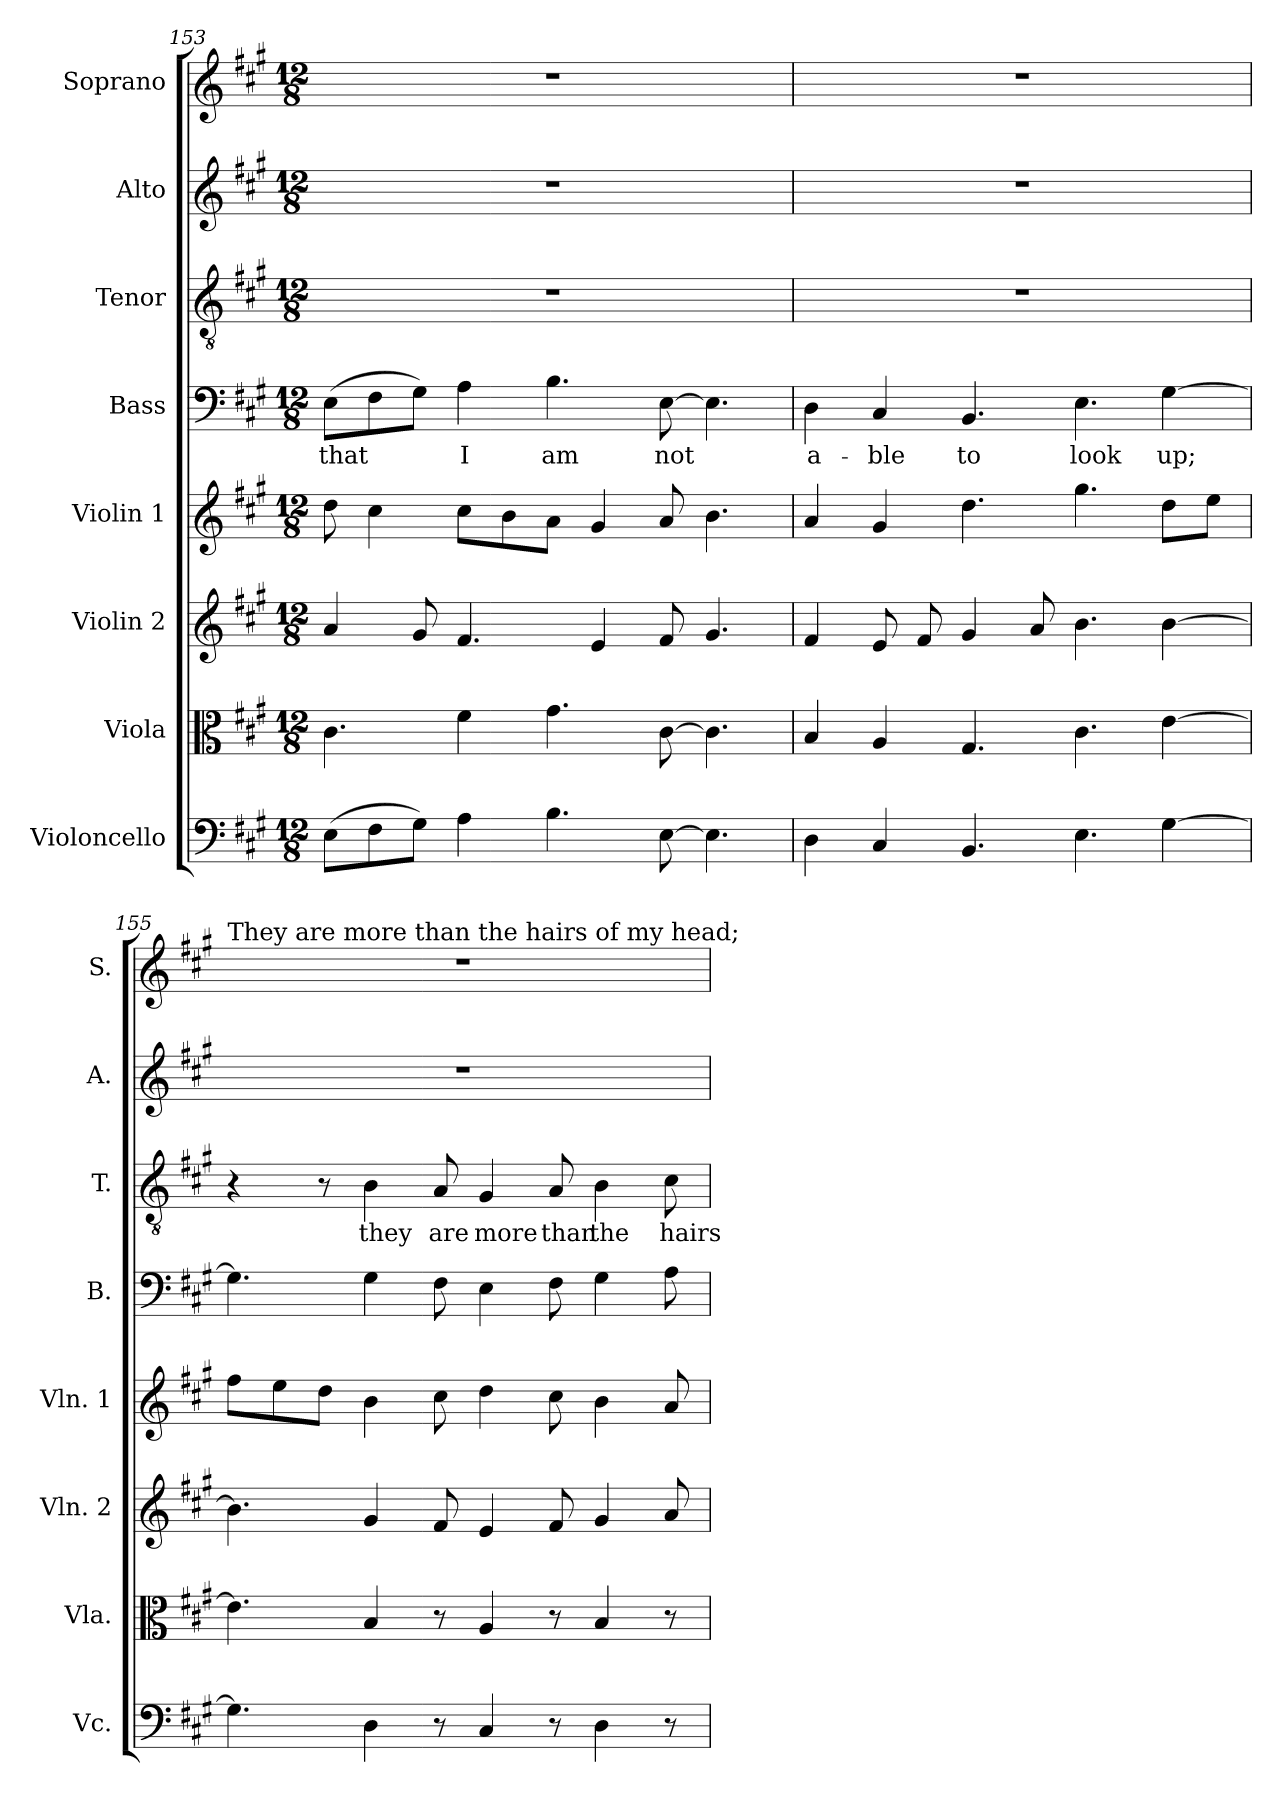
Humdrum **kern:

**kern	**kern	**kern	**kern	**kern	**text	**kern	**text	**kern	**kern
*part8	*part7	*part6	*part5	*part4	*part4	*part3	*part3	*part2	*part1
*staff8	*staff7	*staff6	*staff5	*staff4	*staff4	*staff3	*staff3	*staff2	*staff1
*I"Violoncello	*I"Viola	*I"Violin 2	*I"Violin 1	*I"Bass	*	*I"Tenor	*	*I"Alto	*I"Soprano
*I'Vc.	*I'Vla.	*I'Vln. 2	*I'Vln. 1	*I'B.	*	*I'T.	*	*I'A.	*I'S.
*clefF4	*clefC3	*clefG2	*clefG2	*clefF4	*	*clefGv2	*	*clefG2	*clefG2
*k[f#c#g#]	*k[f#c#g#]	*k[f#c#g#]	*k[f#c#g#]	*k[f#c#g#]	*	*k[f#c#g#]	*	*k[f#c#g#]	*k[f#c#g#]
*M12/8	*M12/8	*M12/8	*M12/8	*M12/8	*	*M12/8	*	*M12/8	*M12/8
=153	=153	=153	=153	=153	=153	=153	=153	=153	=153
(>8E\L	4.c#\	4a/	8dd\	(>8E\L	that	1.r	.	1.r	1.r
8F#\	.	.	4cc#\	8F#\	.	.	.	.	.
8G#\J)	.	8g#/	.	8G#\J)	.	.	.	.	.
4A\	4f#\	4.f#/	8cc#\L	4A\	I	.	.	.	.
.	.	.	8b\	.	.	.	.	.	.
4.B\	4.g#\	.	8a\J	4.B\	am	.	.	.	.
.	.	4e/	4g#/	.	.	.	.	.	.
[8E\	[8c#\	8f#/	8a/	[8E\	not	.	.	.	.
4.E\]	4.c#\]	4.g#/	4.b\	4.E\]	.	.	.	.	.
=154	=154	=154	=154	=154	=154	=154	=154	=154	=154
4D\	4B/	4f#/	4a/	4D\	a-	1.r	.	1.r	1.r
4C#/	4A/	8e/	4g#/	4C#/	-ble	.	.	.	.
.	.	8f#/	.	.	.	.	.	.	.
4.BB/	4.G#/	4g#/	4.dd\	4.BB/	to	.	.	.	.
.	.	8a/	.	.	.	.	.	.	.
4.E\	4.c#\	4.b\	4.gg#\	4.E\	look	.	.	.	.
[4G#\	[4e\	[4b\	8dd\L	[4G#\	up;	.	.	.	.
.	.	.	8ee\J	.	.	.	.	.	.
!!LO:PB:g=z
=155	=155	=155	=155	=155	=155	=155	=155	=155	=155
!	!	!	!	!	!	!	!	!	!LO:TX:a:t=They are more than the hairs of my head;
4.G#\]	4.e\]	4.b\]	8ff#\L	4.G#\]	.	4r	.	1.r	1.r
.	.	.	8ee\	.	.	.	.	.	.
.	.	.	8dd\J	.	.	8r	.	.	.
4D\	4B/	4g#/	4b\	4G#\	.	4B\	they	.	.
8r	8r	8f#/	8cc#\	8F#\	.	8A/	are	.	.
4C#/	4A/	4e/	4dd\	4E\	.	4G#/	more	.	.
8r	8r	8f#/	8cc#\	8F#\	.	8A/	than	.	.
4D\	4B/	4g#/	4b\	4G#\	.	4B\	the	.	.
8r	8r	8a/	8a/	8A\	.	8c#\	hairs	.	.
=	=	=	=	=	=	=	=	=	=
*-	*-	*-	*-	*-	*-	*-	*-	*-	*-
